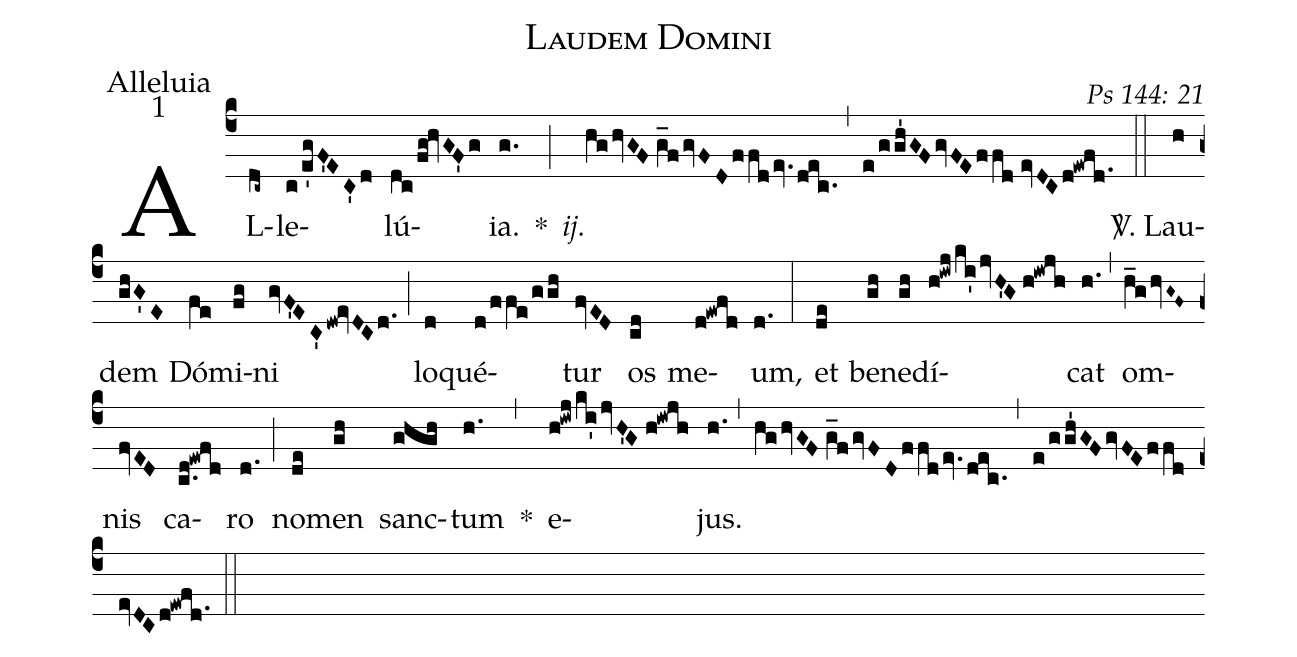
name: Laudem Domini;
office-part: Alleluia;
mode: 1;
commentary: Ps 144: 21;
%%
(c4) AL(dc~)le(c/e'gF'EC'd)lú(dc/fg!hvGF'g)ia.(g.) *(;)
<i>ij.</i>~{~}(hghvGF//g_fgvFDffdev.dec.) (,) (e/ggh'GFgvFEffd//evDCd!ewfd.1) (::)
<sp>V/</sp>. Lau(h)dem(ghG'E) Dó(fe)mi(fg)ni(gvF'EC'dw!evDCd.) (;) lo(d)qué(d/ffe/ggh)tur(fvED) os(cd) me(d!ewfd)um,(d.) (:)
et(de) be(gh)ne(gh)dí(h!iwjki'jvH'G//h!iwjh)cat(h.) (,) om(h_ghvG~F~)nis(fvED) ca(c.d!ewfd)ro(d.) (;) no(de)men(gh) sanc(ghgh)tum(h.) *(,) e(h!iwjki'jvH'G//h!iwjh)jus.(h.) (,) (hghvGF//g_fgvFDffdev.dec.) (,) (e/ggh'GFgvFEffd//evDCd!ewfd.1) (::)
